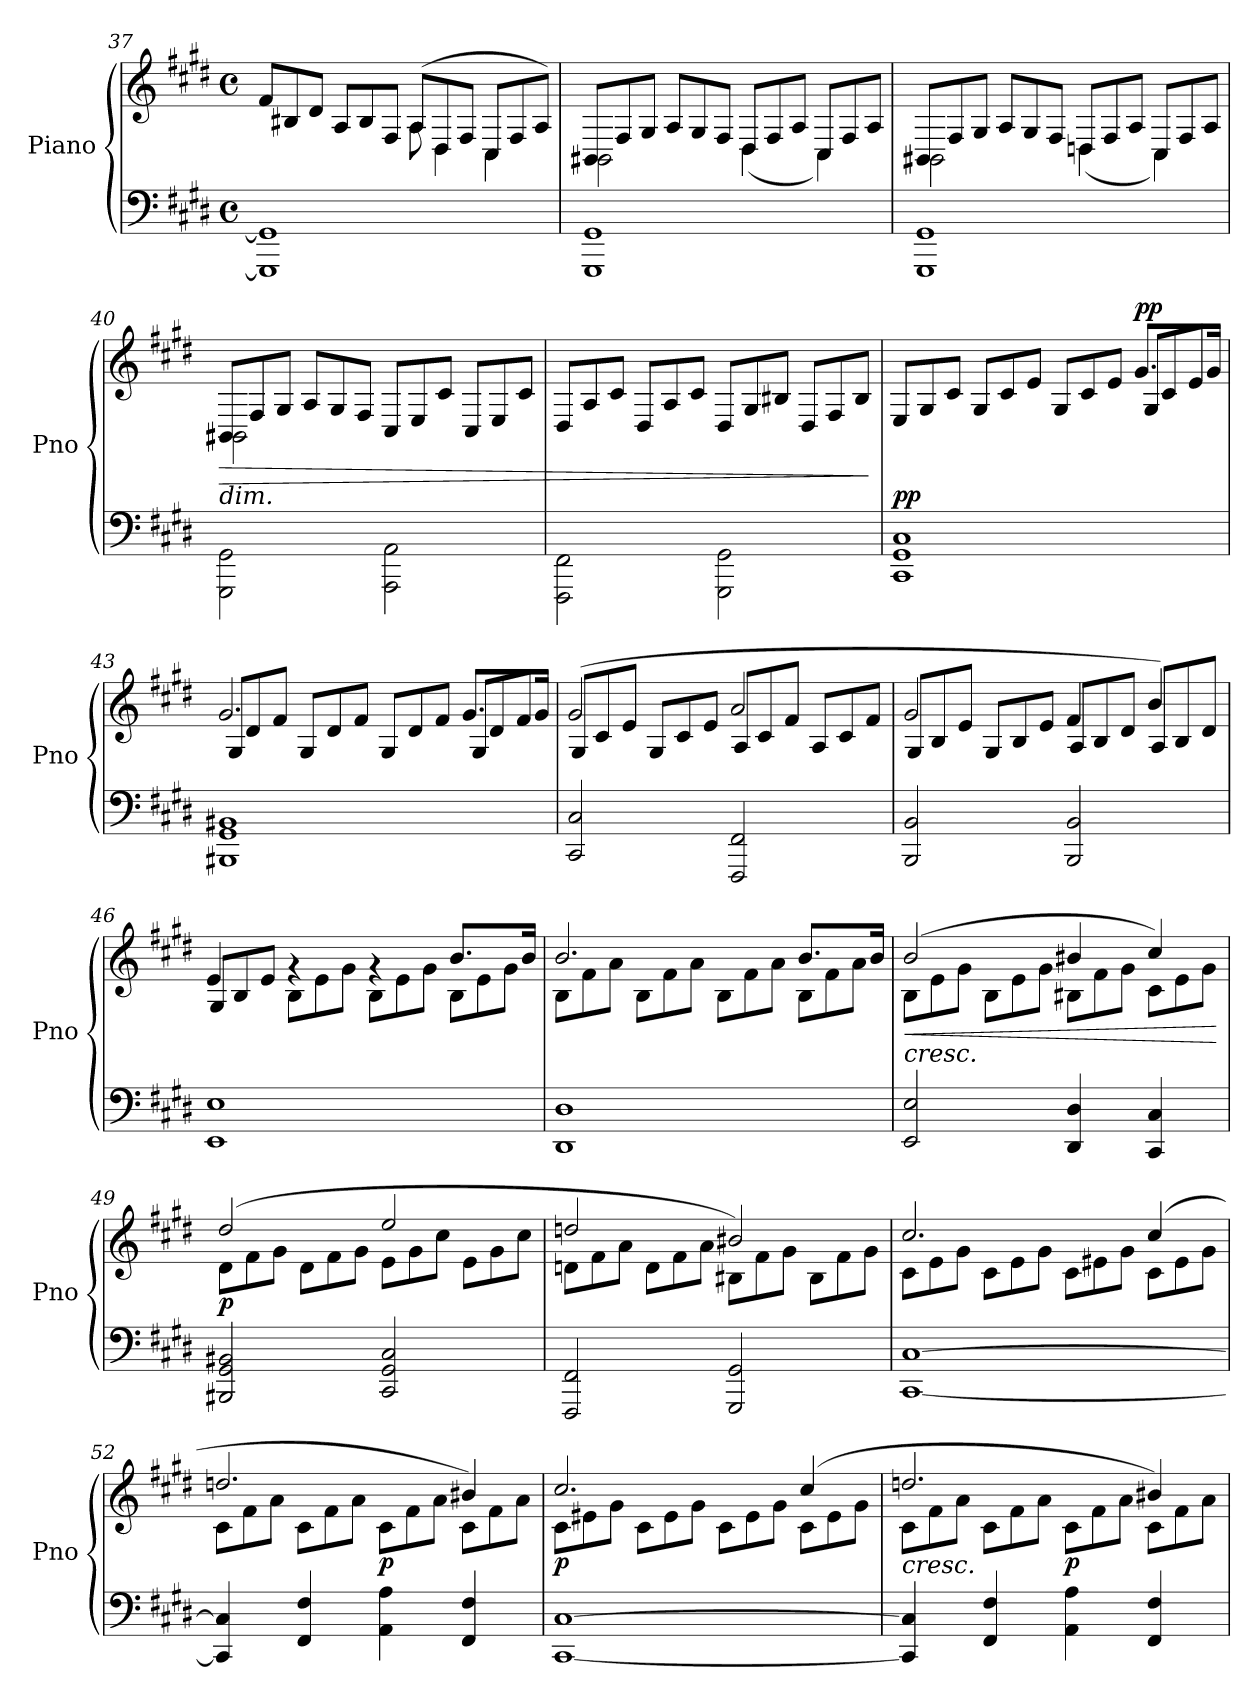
**kern	**kern	**dynam
*part1	*part1	*part1
*staff2	*staff1	*staff1/2
*I"Piano	*	*
*I'Pno	*	*
!!LO:LB:g=z
*clefF4	*clefG2	*
*k[f#c#g#d#]	*k[f#c#g#d#]	*
*M4/4	*M4/4	*
*met(c)	*met(c)	*
*	*Xtuplet	*
=37	=37	=37
*	*^	*
1GGG#] 1GG#]	12f#/L	2ryy	.
.	12B#X/	.	.
.	12d#/J	.	.
.	12A/L	.	.
.	12B#/	.	.
.	12F#/J	.	.
.	(>12A/L	12A\	.
.	12D#/	6D#\	.
.	12F#/J	.	.
.	12C#/L	4C#\	.
.	12F#/	.	.
.	12A/J)	.	.
=38	=38	=38	=38
1GGG# 1GG#	12BB#X/L	2BB#\	.
.	12F#/	.	.
.	12G#/J	.	.
.	12A/L	.	.
.	12G#/	.	.
.	12F#/J	.	.
.	12D#/L	(<4D#\	.
.	12F#/	.	.
.	12A/J	.	.
.	12C#/L	4C#\)	.
.	12F#/	.	.
.	12A/J	.	.
!!LO:PB:g=z	!!
=39	=39	=39	=39
1GGG# 1GG#	12BB#X/L	2BB#\	.
.	12F#/	.	.
.	12G#/J	.	.
.	12A/L	.	.
.	12G#/	.	.
.	12F#/J	.	.
.	12Dn/L	(<4D\	.
.	12F#/	.	.
.	12A/J	.	.
.	12C#/L	4C#\)	.
.	12F#/	.	.
.	12A/J	.	.
=40	=40	=40	=40
!	!LO:TX:b:i:t=dim.	!	!
!	!	!	!LO:HP:b
2GGG#\ 2GG#\	12BB#X/L	2BB#\	>
.	12F#/	.	.
.	12G#/J	.	.
.	12A/L	.	.
.	12G#/	.	.
.	12F#/J	.	.
2AAA\ 2AA\	12C#/L	2ryy	.
.	12E/	.	.
.	12c#/J	.	.
.	12C#/L	.	.
.	12E/	.	.
.	12c#/J	.	.
*	*v	*v	*
!!LO:LB:g=z
=41	=41	=41
2FFF#\ 2FF#\	12D#/L	.
.	12A/	.
.	12c#/J	.
.	12D#/L	.
.	12A/	.
.	12c#/J	.
2GGG#\ 2GG#\	12D#/L	.
.	12G#/	.
.	12B#X/J	.
.	12D#/L	.
.	12F#/	.
.	12B#/J	.
.	.	]
=42	=42	=42
*	*^	*
!	!	!	!LO:DY:a=2
1CC# 1GG# 1C#	2ryy	12E/L	pp
.	.	12G#/	.
.	.	12c#/J	.
.	.	12G#/L	.
.	.	12c#/	.
.	.	12e/J	.
.	4ryy	12G#/L	.
.	.	12c#/	.
.	.	12e/J	.
!	!	!	!LO:DY:a
.	8.g#/L	12G#/L	pp
.	.	12c#/	.
.	.	12e/J	.
.	16g#/Jk	.	.
!!LO:LB:g=z	!!
=43	=43	=43	=43
1BBB#X 1GG# 1BB#X	2.g#/	12G#/L	.
.	.	12d#/	.
.	.	12f#/J	.
.	.	12G#/L	.
.	.	12d#/	.
.	.	12f#/J	.
.	.	12G#/L	.
.	.	12d#/	.
.	.	12f#/J	.
.	8.g#/L	12G#/L	.
.	.	12d#/	.
.	.	12f#/J	.
.	16g#/Jk	.	.
=44	=44	=44	=44
2CC#/ 2C#/	(>2g#/	12G#/L	.
.	.	12c#/	.
.	.	12e/J	.
.	.	12G#/L	.
.	.	12c#/	.
.	.	12e/J	.
2FFF#/ 2FF#/	2a/	12A/L	.
.	.	12c#/	.
.	.	12f#/J	.
.	.	12A/L	.
.	.	12c#/	.
.	.	12f#/J	.
=45	=45	=45	=45
2BBB/ 2BB/	2g#/	12G#/L	.
.	.	12B/	.
.	.	12e/J	.
.	.	12G#/L	.
.	.	12B/	.
.	.	12e/J	.
2BBB/ 2BB/	4f#/	12A/L	.
.	.	12B/	.
.	.	12d#/J	.
.	4b/)	12A/L	.
.	.	12B/	.
.	.	12d#/J	.
!!LO:LB:g=z	!!
=46	=46	=46	=46
1EE 1E	4e/	12G#/L	.
.	.	12B/	.
.	.	12e/J	.
.	4rg	12B\L	.
.	.	12e\	.
.	.	12g#\J	.
.	4rg	12B\L	.
.	.	12e\	.
.	.	12g#\J	.
.	8.b/L	12B\L	.
.	.	12e\	.
.	.	12g#\J	.
.	16b/Jk	.	.
=47	=47	=47	=47
1DD# 1D#	2.b/	12B\L	.
.	.	12f#\	.
.	.	12a\J	.
.	.	12B\L	.
.	.	12f#\	.
.	.	12a\J	.
.	.	12B\L	.
.	.	12f#\	.
.	.	12a\J	.
.	8.b/L	12B\L	.
.	.	12f#\	.
.	.	12a\J	.
.	16b/Jk	.	.
=48	=48	=48	=48
!	!LO:TX:b:i:t=cresc.	!	!
!	!	!	!LO:HP:b
2EE/ 2E/	(>2b/	12B\L	<
.	.	12e\	.
.	.	12g#\J	.
.	.	12B\L	.
.	.	12e\	.
.	.	12g#\J	.
4DD#/ 4D#/	4b#X/	12B#X\L	.
.	.	12f#\	.
.	.	12g#\J	.
4CC#/ 4C#/	4cc#/)	12c#\L	.
.	.	12e\	.
.	.	12g#\J	.
*	*v	*v	*
.	.	[
!!LO:LB:g=z
=49	=49	=49
*	*^	*
!	!	!	!LO:DY:b
2BBB#X/ 2GG#/ 2BB#X/	(>2dd#/	12d#\L	p
.	.	12f#\	.
.	.	12g#\J	.
.	.	12d#\L	.
.	.	12f#\	.
.	.	12g#\J	.
2CC#/ 2GG#/ 2C#/	2ee/	12e\L	.
.	.	12g#\	.
.	.	12cc#\J	.
.	.	12e\L	.
.	.	12g#\	.
.	.	12cc#\J	.
=50	=50	=50	=50
2FFF#/ 2FF#/	2ddn/	12dn\L	.
.	.	12f#\	.
.	.	12a\J	.
.	.	12d\L	.
.	.	12f#\	.
.	.	12a\J	.
2GGG#/ 2GG#/	2b#X/)	12B#X\L	.
.	.	12f#\	.
.	.	12g#\J	.
.	.	12B#\L	.
.	.	12f#\	.
.	.	12g#\J	.
=51	=51	=51	=51
[1CC# [1C#	2.cc#/	12c#\L	.
.	.	12e\	.
.	.	12g#\J	.
.	.	12c#\L	.
.	.	12e\	.
.	.	12g#\J	.
.	.	12c#\L	.
.	.	12e#X\	.
.	.	12g#\J	.
.	(>4cc#/	12c#\L	.
.	.	12e#\	.
.	.	12g#\J	.
!!LO:PB:g=z	!!
=52	=52	=52	=52
4CC#/] 4C#/]	2.ddn/	12c#\L	.
.	.	12f#\	.
.	.	12a\J	.
4FF#/ 4F#/	.	12c#\L	.
.	.	12f#\	.
.	.	12a\J	.
!	!	!	!LO:DY:b
4AA\ 4A\	.	12c#\L	p
.	.	12f#\	.
.	.	12a\J	.
4FF#/ 4F#/	4b#X/)	12c#\L	.
.	.	12f#\	.
.	.	12a\J	.
=53	=53	=53	=53
!	!	!	!LO:DY:b
[1CC# [1C#	2.cc#/	12c#\L	p
.	.	12e#X\	.
.	.	12g#\J	.
.	.	12c#\L	.
.	.	12e#\	.
.	.	12g#\J	.
.	.	12c#\L	.
.	.	12e#\	.
.	.	12g#\J	.
.	(>4cc#/	12c#\L	.
.	.	12e#\	.
.	.	12g#\J	.
=54	=54	=54	=54
!	!	!	!LO:HP:b
4CC#/] 4C#/]	2.ddn/	12c#\L	<
.	.	12f#\	.
.	.	12a\J	.
4FF#/ 4F#/	.	12c#\L	.
.	.	12f#\	.
.	.	12a\J	.
!	!	!	!LO:DY:b
4AA\ 4A\	.	12c#\L	p
.	.	12f#\	[
.	.	12a\J	.
4FF#/ 4F#/	4b#X/)	12c#\L	.
.	.	12f#\	.
.	.	12a\J	.
*	*v	*v	*
=	=	=
*-	*-	*-
